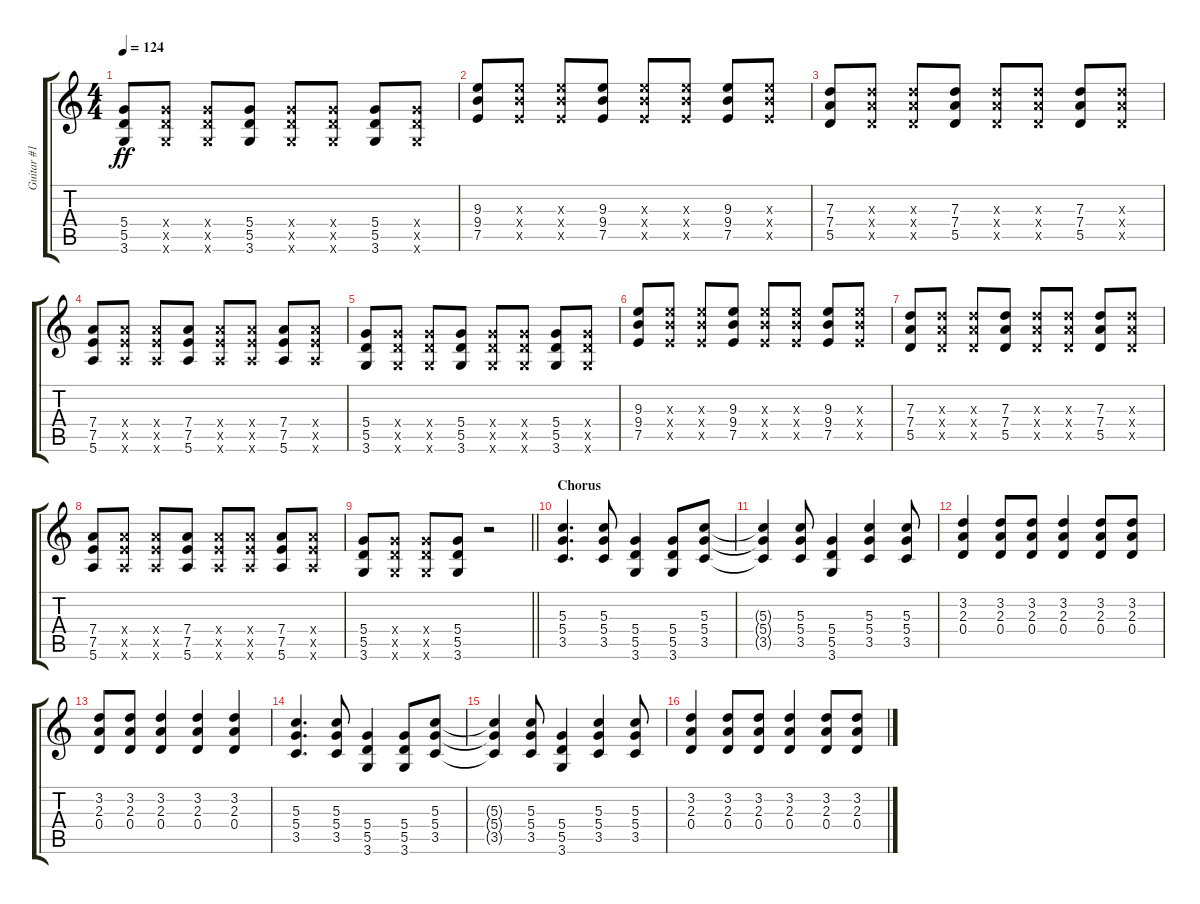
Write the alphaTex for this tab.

\track ("Guitar #1" "Guitar #1") {instrument overdrivenguitar}
\staff {score tabs}
\tuning (E4 B3 G3 D3 A2 E2) {hide}
\ts (4 4)
\tempo 124
\clef g2
\ks c
(5.4 5.5 3.6).8{dy ff} (5.4{x} 5.5{x} 3.6{x}).8 (5.4{x} 5.5{x} 3.6{x}).8 (5.4 5.5 3.6).8 (5.4{x} 5.5{x} 3.6{x}).8 (5.4{x} 5.5{x} 3.6{x}).8 (5.4 5.5 3.6).8 (5.4{x} 5.5{x} 3.6{x}).8 |
(9.3 9.4 7.5).8 (9.3{x} 9.4{x} 7.5{x}).8 (9.3{x} 9.4{x} 7.5{x}).8 (9.3 9.4 7.5).8 (9.3{x} 9.4{x} 7.5{x}).8 (9.3{x} 9.4{x} 7.5{x}).8 (9.3 9.4 7.5).8 (9.3{x} 9.4{x} 7.5{x}).8 |
(7.3 7.4 5.5).8 (7.3{x} 7.4{x} 5.5{x}).8 (7.3{x} 7.4{x} 5.5{x}).8 (7.3 7.4 5.5).8 (7.3{x} 7.4{x} 5.5{x}).8 (7.3{x} 7.4{x} 5.5{x}).8 (7.3 7.4 5.5).8 (7.3{x} 7.4{x} 5.5{x}).8 |
(7.4 7.5 5.6).8 (7.4{x} 7.5{x} 5.6{x}).8 (7.4{x} 7.5{x} 5.6{x}).8 (7.4 7.5 5.6).8 (7.4{x} 7.5{x} 5.6{x}).8 (7.4{x} 7.5{x} 5.6{x}).8 (7.4 7.5 5.6).8 (7.4{x} 7.5{x} 5.6{x}).8 |
(5.4 5.5 3.6).8 (5.4{x} 5.5{x} 3.6{x}).8 (5.4{x} 5.5{x} 3.6{x}).8 (5.4 5.5 3.6).8 (5.4{x} 5.5{x} 3.6{x}).8 (5.4{x} 5.5{x} 3.6{x}).8 (5.4 5.5 3.6).8 (5.4{x} 5.5{x} 3.6{x}).8 |
(9.3 9.4 7.5).8 (9.3{x} 9.4{x} 7.5{x}).8 (9.3{x} 9.4{x} 7.5{x}).8 (9.3 9.4 7.5).8 (9.3{x} 9.4{x} 7.5{x}).8 (9.3{x} 9.4{x} 7.5{x}).8 (9.3 9.4 7.5).8 (9.3{x} 9.4{x} 7.5{x}).8 |
(7.3 7.4 5.5).8 (7.3{x} 7.4{x} 5.5{x}).8 (7.3{x} 7.4{x} 5.5{x}).8 (7.3 7.4 5.5).8 (7.3{x} 7.4{x} 5.5{x}).8 (7.3{x} 7.4{x} 5.5{x}).8 (7.3 7.4 5.5).8 (7.3{x} 7.4{x} 5.5{x}).8 |
(7.4 7.5 5.6).8 (7.4{x} 7.5{x} 5.6{x}).8 (7.4{x} 7.5{x} 5.6{x}).8 (7.4 7.5 5.6).8 (7.4{x} 7.5{x} 5.6{x}).8 (7.4{x} 7.5{x} 5.6{x}).8 (7.4 7.5 5.6).8 (7.4{x} 7.5{x} 5.6{x}).8 |
\barLineRight lightlight
(5.4 5.5 3.6).8 (5.4{x} 5.5{x} 3.6{x}).8 (5.4{x} 5.5{x} 3.6{x}).8 (5.4 5.5 3.6).8 r.2 |
\section ("" "Chorus")
(5.3 5.4 3.5).4{d} (5.3 5.4 3.5).8 (5.4 5.5 3.6).4 (5.4 5.5 3.6).8 (5.3 5.4 3.5).8 |
(5.3{t} 5.4{t} 3.5{t}).4 (5.3 5.4 3.5).8 (5.4 5.5 3.6).4 (5.3 5.4 3.5).4 (5.3 5.4 3.5).8 |
(3.2 2.3 0.4).4 (3.2 2.3 0.4).8 (3.2 2.3 0.4).8 (3.2 2.3 0.4).4 (3.2 2.3 0.4).8 (3.2 2.3 0.4).8 |
(3.2 2.3 0.4).8 (3.2 2.3 0.4).8 (3.2 2.3 0.4).4 (3.2 2.3 0.4).4 (3.2 2.3 0.4).4 |
(5.3 5.4 3.5).4{d} (5.3 5.4 3.5).8 (5.4 5.5 3.6).4 (5.4 5.5 3.6).8 (5.3 5.4 3.5).8 |
(5.3{t} 5.4{t} 3.5{t}).4 (5.3 5.4 3.5).8 (5.4 5.5 3.6).4 (5.3 5.4 3.5).4 (5.3 5.4 3.5).8 |
(3.2 2.3 0.4).4 (3.2 2.3 0.4).8 (3.2 2.3 0.4).8 (3.2 2.3 0.4).4 (3.2 2.3 0.4).8 (3.2 2.3 0.4).8
